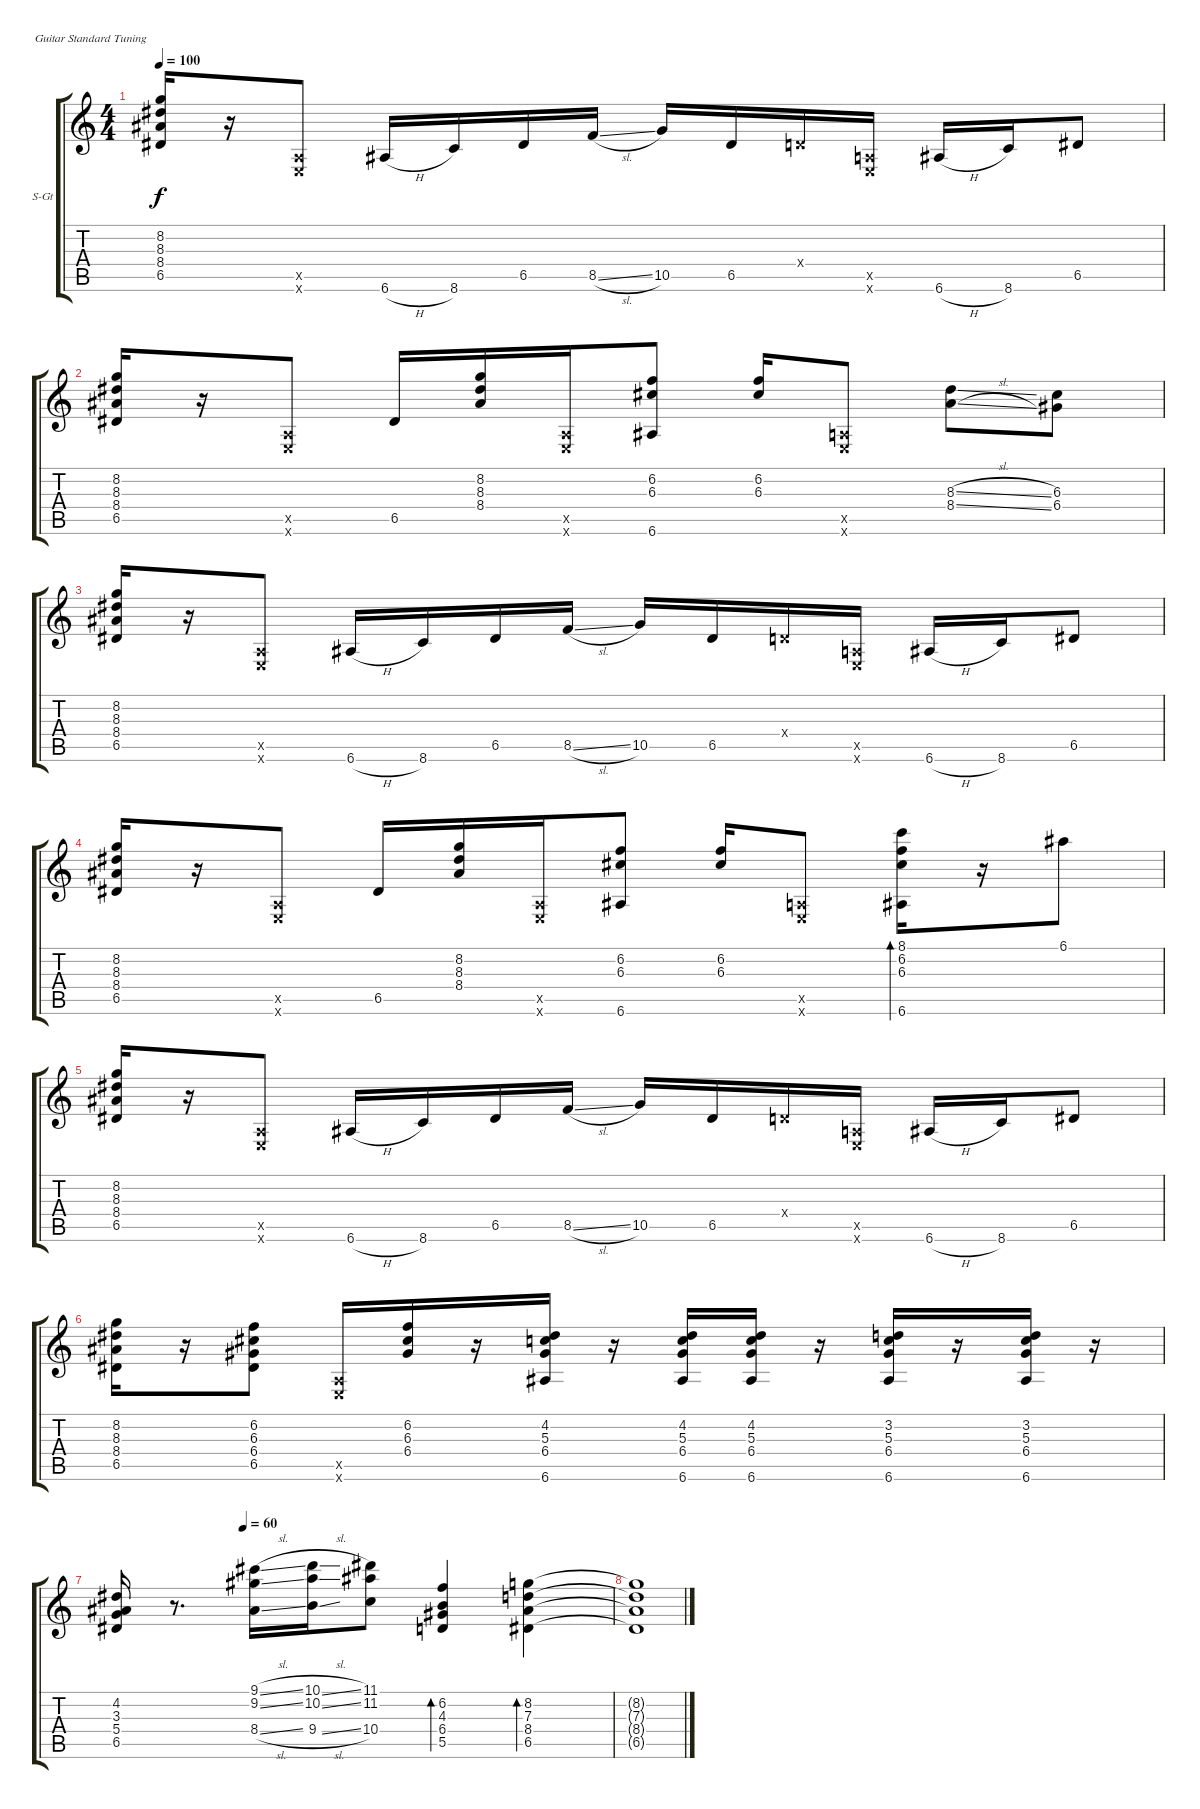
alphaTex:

\defaultSystemsLayout 4
\bracketExtendMode groupsimilarinstruments
\firstSystemTrackNameOrientation horizontal
\otherSystemsTrackNameOrientation horizontal
\track ("Steel Guitar" "S-Gt") {instrument acousticguitarsteel}
\staff {score tabs}
\tuning (E4 B3 G3 D3 A2 E2)
\ts (4 4)
\tempo 100
\clef g2
\ks c
(8.2 8.3 8.4 6.5).16{dy f} r.16 (0.6{x} 0.5{x}).8 6.6{h}.16 8.6.16 6.5.16 8.5{sl}.16 10.5.16 6.5.16 0.4{x}.16 (0.6{x} 0.5{x}).16 6.6{h}.16 8.6.16 6.5.8 |
(8.2 8.3 8.4 6.5).16 r.16 (0.6{x} 0.5{x}).8 6.5.16 (8.2 8.3 8.4).16 (0.6{x} 0.5{x}).16 (6.6 6.2 6.3).8 (6.2 6.3).16 (0.6{x} 0.5{x}).8 (8.3{sl} 8.4{sl}).8 (6.3 6.4).8 |
(8.2 8.3 8.4 6.5).16 r.16 (0.6{x} 0.5{x}).8 6.6{h}.16 8.6.16 6.5.16 8.5{sl}.16 10.5.16 6.5.16 0.4{x}.16 (0.6{x} 0.5{x}).16 6.6{h}.16 8.6.16 6.5.8 |
(8.2 8.3 8.4 6.5).16 r.16 (0.6{x} 0.5{x}).8 6.5.16 (8.2 8.3 8.4).16 (0.6{x} 0.5{x}).16 (6.6 6.2 6.3).8 (6.2 6.3).16 (0.6{x} 0.5{x}).8 (8.1 6.6 6.3 6.2).16{bd 156} r.16 6.1.8 |
(8.2 8.3 8.4 6.5).16 r.16 (0.6{x} 0.5{x}).8 6.6{h}.16 8.6.16 6.5.16 8.5{sl}.16 10.5.16 6.5.16 0.4{x}.16 (0.6{x} 0.5{x}).16 6.6{h}.16 8.6.16 6.5.8 |
(8.2 8.3 8.4 6.5).16 r.16 (6.4 6.3 6.2 6.5).8 (0.5{x} 0.6{x}).16 (6.2 6.3 6.4).16 r.16 (4.2 5.3 6.4 6.6).16 r.16 (4.2 5.3 6.4 6.6).16 (4.2 5.3 6.4 6.6).16 r.16 (3.2 5.3 6.4 6.6).16 r.16 (3.2 5.3 6.4 6.6).16 r.16 |
\tempo (60 0.25)
(6.5 5.4 3.3 4.2).16 r.8{d} (8.4{sl} 9.2{sl} 9.1{sl}).16 (9.4{sl} 10.2{sl} 10.1{sl}).16 (10.4 11.2 11.1).8 (5.5 4.3 6.4 6.2).4{bd 153} (8.4 6.5 7.3 8.2).4{bd 161} |
(8.4{t} 6.5{t} 7.3{t} 8.2{t}).1
